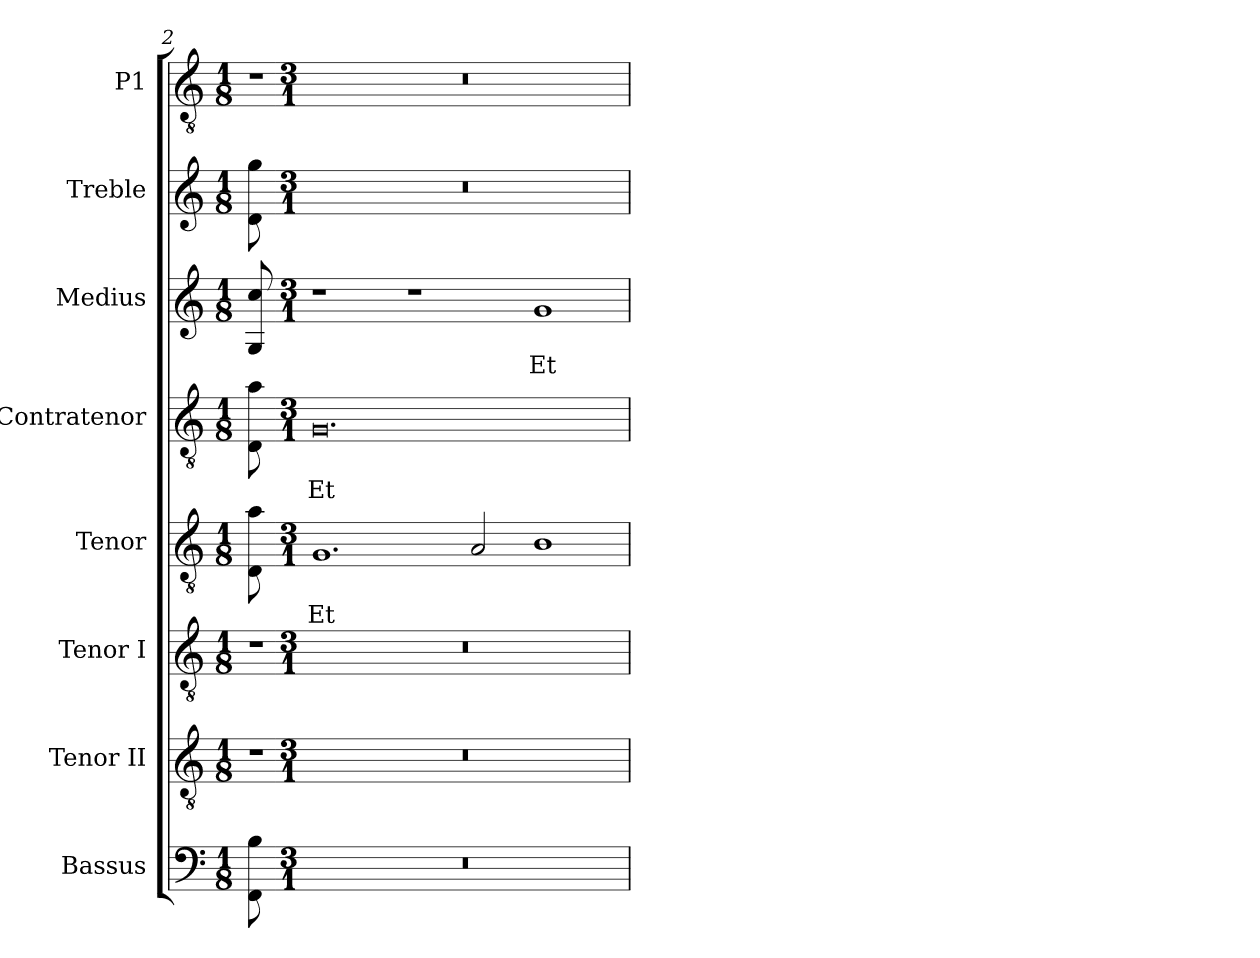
**kern	**kern	**kern	**kern	**text	**kern	**text	**kern	**text	**kern	**kern
*part8	*part7	*part6	*part5	*part5	*part4	*part4	*part3	*part3	*part2	*part1
*staff8	*staff7	*staff6	*staff5	*staff5	*staff4	*staff4	*staff3	*staff3	*staff2	*staff1
*I"Bassus	*I"Tenor II	*I"Tenor I	*I"Tenor	*	*I"Contratenor	*	*I"Medius	*	*I"Treble	*I"P1
*I'B.	*I'T II.	*I'T I.	*I'T.	*	*I'Ct.	*	*I'M.	*	*I'Tr.	*
*clefF4	*clefGv2	*clefGv2	*clefGv2	*	*clefGv2	*	*clefG2	*	*clefG2	*clefGv2
*	*ITrd7c12	*ITrd7c12	*ITrd7c12	*	*ITrd7c12	*	*	*	*	*ITrd7c12
*k[]	*k[]	*k[]	*k[]	*	*k[]	*	*k[]	*	*k[]	*k[]
*C:	*C:	*C:	*C:	*	*C:	*	*C:	*	*C:	*C:
*M1/8	*M1/8	*M1/8	*M1/8	*	*M1/8	*	*M1/8	*	*M1/8	*M1/8
=2	=2	=2	=2	=2	=2	=2	=2	=2	=2	=2
!	!LO:N:vis=1	!LO:N:vis=1	!	!	!	!	!	!	!	!LO:N:vis=1
8FFi\ 8Bi	8r	8r	8DDi\ 8Ai	.	8DDi\ 8Ai	.	8Gi/ 8cci	.	8di\ 8ggi	8r
=1-	=1-	=1-	=1-	=1-	=1-	=1-	=1-	=1-	=1-	=1-
*M3/1	*M3/1	*M3/1	*M3/1	*	*M3/1	*	*M3/1	*	*M3/1	*M3/1
!LO:N:vis=1	!LO:N:vis=1	!LO:N:vis=1	!	!	!	!	!	!	!	!
!	!	!	!	!LO:LY:b:color=#000000	!	!	!	!	!	!
!	!	!	!	!	!	!LO:LY:b:color=#000000	!	!	!LO:N:vis=1	!LO:N:vis=1
0.r	0.r	0.r	1.GGi	Et	0.GGi	Et	1r	.	0.r	0.r
.	.	.	.	.	.	.	1r	.	.	.
.	.	.	2AAi/	.	.	.	.	.	.	.
!	!	!	!	!	!	!	!	!LO:LY:b:color=#000000	!	!
.	.	.	1BBi	.	.	.	1gi	Et	.	.
=`	=`	=`	=`	=`	=`	=`	=`	=`	=`	=`
*-	*-	*-	*-	*-	*-	*-	*-	*-	*-	*-
